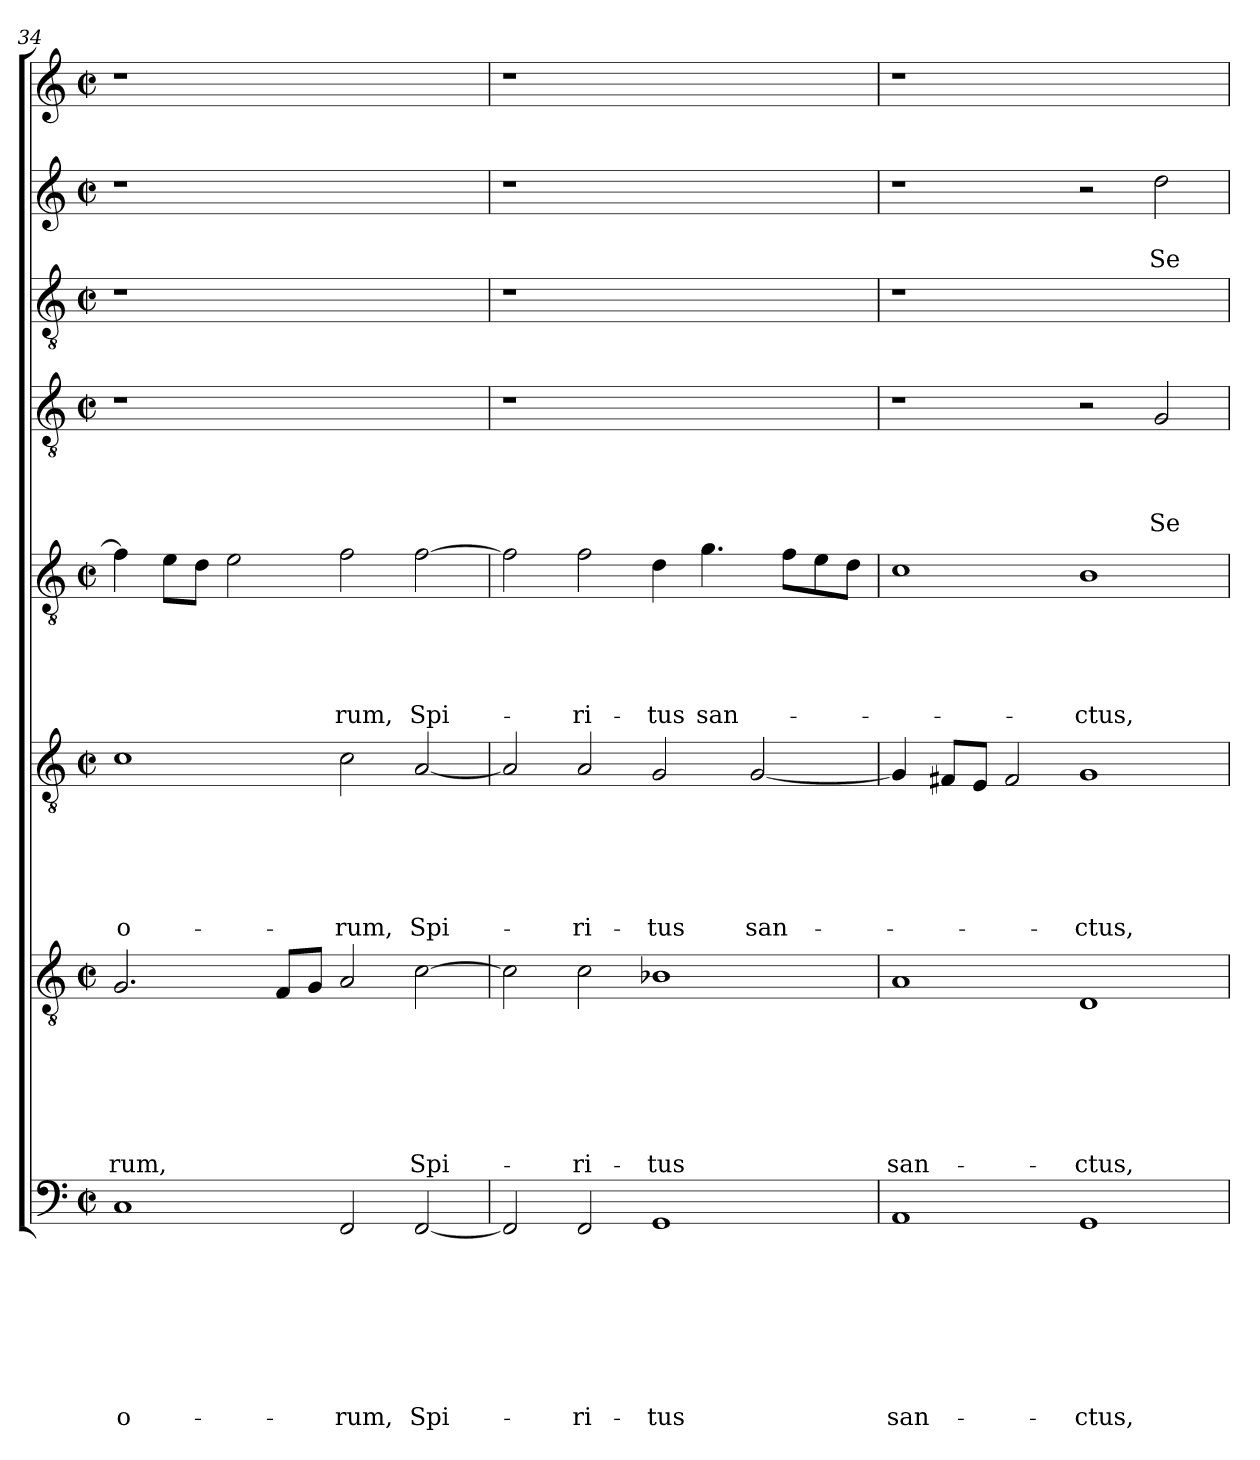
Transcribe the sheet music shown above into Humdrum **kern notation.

**kern	**text	**text	**text	**text	**text	**text	**text	**text	**kern	**text	**text	**text	**text	**text	**text	**text	**kern	**text	**text	**text	**text	**text	**text	**kern	**text	**text	**text	**text	**text	**kern	**text	**text	**text	**text	**kern	**kern	**text	**text	**kern
*part8	*part8	*part8	*part8	*part8	*part8	*part8	*part8	*part8	*part7	*part7	*part7	*part7	*part7	*part7	*part7	*part7	*part6	*part6	*part6	*part6	*part6	*part6	*part6	*part5	*part5	*part5	*part5	*part5	*part5	*part4	*part4	*part4	*part4	*part4	*part3	*part2	*part2	*part2	*part1
*staff8	*staff8	*staff8	*staff8	*staff8	*staff8	*staff8	*staff8	*staff8	*staff7	*staff7	*staff7	*staff7	*staff7	*staff7	*staff7	*staff7	*staff6	*staff6	*staff6	*staff6	*staff6	*staff6	*staff6	*staff5	*staff5	*staff5	*staff5	*staff5	*staff5	*staff4	*staff4	*staff4	*staff4	*staff4	*staff3	*staff2	*staff2	*staff2	*staff1
*clefF4	*	*	*	*	*	*	*	*	*clefGv2	*	*	*	*	*	*	*	*clefGv2	*	*	*	*	*	*	*clefGv2	*	*	*	*	*	*clefGv2	*	*	*	*	*clefGv2	*clefG2	*	*	*clefG2
*k[]	*	*	*	*	*	*	*	*	*k[]	*	*	*	*	*	*	*	*k[]	*	*	*	*	*	*	*k[]	*	*	*	*	*	*k[]	*	*	*	*	*k[]	*k[]	*	*	*k[]
*C:	*	*	*	*	*	*	*	*	*C:	*	*	*	*	*	*	*	*C:	*	*	*	*	*	*	*C:	*	*	*	*	*	*C:	*	*	*	*	*C:	*C:	*	*	*C:
*M2/2	*	*	*	*	*	*	*	*	*M2/2	*	*	*	*	*	*	*	*M2/2	*	*	*	*	*	*	*M2/2	*	*	*	*	*	*M2/2	*	*	*	*	*M2/2	*M2/2	*	*	*M2/2
*met(c|)	*	*	*	*	*	*	*	*	*met(c|)	*	*	*	*	*	*	*	*met(c|)	*	*	*	*	*	*	*met(c|)	*	*	*	*	*	*met(c|)	*	*	*	*	*met(c|)	*met(c|)	*	*	*met(c|)
=34	=34	=34	=34	=34	=34	=34	=34	=34	=34	=34	=34	=34	=34	=34	=34	=34	=34	=34	=34	=34	=34	=34	=34	=34	=34	=34	=34	=34	=34	=34	=34	=34	=34	=34	=34	=34	=34	=34	=34
!	!	!	!	!	!	!	!	!LO:LY:b	!	!	!	!	!	!	!	!LO:LY:b	!	!	!	!	!	!	!LO:LY:b	!	!	!	!	!	!	!	!	!	!	!	!	!	!	!	!
1C	.	.	.	.	.	.	.	-o-	2.G/	.	.	.	.	.	.	-rum,	1c	.	.	.	.	.	-o-	4f\]	.	.	.	.	.	1r	.	.	.	.	1r	1r	.	.	1r
.	.	.	.	.	.	.	.	.	.	.	.	.	.	.	.	.	.	.	.	.	.	.	.	8e\L	.	.	.	.	.	.	.	.	.	.	.	.	.	.	.
.	.	.	.	.	.	.	.	.	.	.	.	.	.	.	.	.	.	.	.	.	.	.	.	8d\J	.	.	.	.	.	.	.	.	.	.	.	.	.	.	.
.	.	.	.	.	.	.	.	.	.	.	.	.	.	.	.	.	.	.	.	.	.	.	.	2e\	.	.	.	.	.	.	.	.	.	.	.	.	.	.	.
.	.	.	.	.	.	.	.	.	8F/L	.	.	.	.	.	.	.	.	.	.	.	.	.	.	.	.	.	.	.	.	.	.	.	.	.	.	.	.	.	.
.	.	.	.	.	.	.	.	.	8G/J	.	.	.	.	.	.	.	.	.	.	.	.	.	.	.	.	.	.	.	.	.	.	.	.	.	.	.	.	.	.
!	!	!	!	!	!	!	!	!LO:LY:b	!	!	!	!	!	!	!	!	!	!	!	!	!	!	!LO:LY:b	!	!	!	!	!	!LO:LY:b	!	!	!	!	!	!	!	!	!	!
2FF/	.	.	.	.	.	.	.	-rum,	2A/	.	.	.	.	.	.	.	2c\	.	.	.	.	.	-rum,	2f\	.	.	.	.	-rum,	1ryy	.	.	.	.	1ryy	1ryy	.	.	1ryy
!	!	!	!	!	!	!	!	!LO:LY:b	!	!	!	!	!	!	!	!LO:LY:b	!	!	!	!	!	!	!LO:LY:b	!	!	!	!	!	!LO:LY:b	!	!	!	!	!	!	!	!	!	!
[2FF/	.	.	.	.	.	.	.	Spi-	[2c\	.	.	.	.	.	.	Spi-	[2A/	.	.	.	.	.	Spi-	[2f\	.	.	.	.	Spi-	.	.	.	.	.	.	.	.	.	.
=35	=35	=35	=35	=35	=35	=35	=35	=35	=35	=35	=35	=35	=35	=35	=35	=35	=35	=35	=35	=35	=35	=35	=35	=35	=35	=35	=35	=35	=35	=35	=35	=35	=35	=35	=35	=35	=35	=35	=35
2FF/]	.	.	.	.	.	.	.	.	2c\]	.	.	.	.	.	.	.	2A/]	.	.	.	.	.	.	2f\]	.	.	.	.	.	1r	.	.	.	.	1r	1r	.	.	1r
!	!	!	!	!	!	!	!	!LO:LY:b	!	!	!	!	!	!	!	!LO:LY:b	!	!	!	!	!	!	!LO:LY:b	!	!	!	!	!	!LO:LY:b	!	!	!	!	!	!	!	!	!	!
2FF/	.	.	.	.	.	.	.	-ri-	2c\	.	.	.	.	.	.	-ri-	2A/	.	.	.	.	.	-ri-	2f\	.	.	.	.	-ri-	.	.	.	.	.	.	.	.	.	.
!	!	!	!	!	!	!	!	!LO:LY:b	!	!	!	!	!	!	!	!LO:LY:b	!	!	!	!	!	!	!LO:LY:b	!	!	!	!	!	!LO:LY:b	!	!	!	!	!	!	!	!	!	!
1GG	.	.	.	.	.	.	.	-tus	1B-X	.	.	.	.	.	.	-tus	2G/	.	.	.	.	.	-tus	4d\	.	.	.	.	-tus	1ryy	.	.	.	.	1ryy	1ryy	.	.	1ryy
!	!	!	!	!	!	!	!	!	!	!	!	!	!	!	!	!	!	!	!	!	!	!	!	!	!	!	!	!	!LO:LY:b	!	!	!	!	!	!	!	!	!	!
.	.	.	.	.	.	.	.	.	.	.	.	.	.	.	.	.	.	.	.	.	.	.	.	4.g\	.	.	.	.	san-	.	.	.	.	.	.	.	.	.	.
!	!	!	!	!	!	!	!	!	!	!	!	!	!	!	!	!	!	!	!	!	!	!	!LO:LY:b	!	!	!	!	!	!	!	!	!	!	!	!	!	!	!	!
.	.	.	.	.	.	.	.	.	.	.	.	.	.	.	.	.	[2G/	.	.	.	.	.	san-	.	.	.	.	.	.	.	.	.	.	.	.	.	.	.	.
.	.	.	.	.	.	.	.	.	.	.	.	.	.	.	.	.	.	.	.	.	.	.	.	8f\L	.	.	.	.	.	.	.	.	.	.	.	.	.	.	.
.	.	.	.	.	.	.	.	.	.	.	.	.	.	.	.	.	.	.	.	.	.	.	.	8e\	.	.	.	.	.	.	.	.	.	.	.	.	.	.	.
.	.	.	.	.	.	.	.	.	.	.	.	.	.	.	.	.	.	.	.	.	.	.	.	8d\J	.	.	.	.	.	.	.	.	.	.	.	.	.	.	.
!!LO:PB:g=z
=36	=36	=36	=36	=36	=36	=36	=36	=36	=36	=36	=36	=36	=36	=36	=36	=36	=36	=36	=36	=36	=36	=36	=36	=36	=36	=36	=36	=36	=36	=36	=36	=36	=36	=36	=36	=36	=36	=36	=36
!	!	!	!	!	!	!	!	!LO:LY:b	!	!	!	!	!	!	!	!LO:LY:b	!	!	!	!	!	!	!	!	!	!	!	!	!	!	!	!	!	!	!	!	!	!	!
1AA	.	.	.	.	.	.	.	san-	1A	.	.	.	.	.	.	san-	4G/]	.	.	.	.	.	.	1c	.	.	.	.	.	1r	.	.	.	.	1r	1r	.	.	1r
.	.	.	.	.	.	.	.	.	.	.	.	.	.	.	.	.	8F#X/L	.	.	.	.	.	.	.	.	.	.	.	.	.	.	.	.	.	.	.	.	.	.
.	.	.	.	.	.	.	.	.	.	.	.	.	.	.	.	.	8E/J	.	.	.	.	.	.	.	.	.	.	.	.	.	.	.	.	.	.	.	.	.	.
.	.	.	.	.	.	.	.	.	.	.	.	.	.	.	.	.	2F#/	.	.	.	.	.	.	.	.	.	.	.	.	.	.	.	.	.	.	.	.	.	.
!	!	!	!	!	!	!	!	!LO:LY:b	!	!	!	!	!	!	!	!LO:LY:b	!	!	!	!	!	!	!LO:LY:b	!	!	!	!	!	!LO:LY:b	!	!	!	!	!	!	!	!	!	!
1GG	.	.	.	.	.	.	.	-ctus,	1D	.	.	.	.	.	.	-ctus,	1G	.	.	.	.	.	-ctus,	1B	.	.	.	.	-ctus,	2r	.	.	.	.	1ryy	2r	.	.	1ryy
!	!	!	!	!	!	!	!	!	!	!	!	!	!	!	!	!	!	!	!	!	!	!	!	!	!	!	!	!	!	!	!	!	!	!LO:LY:b	!	!	!	!LO:LY:b	!
.	.	.	.	.	.	.	.	.	.	.	.	.	.	.	.	.	.	.	.	.	.	.	.	.	.	.	.	.	.	2G/	.	.	.	Se-	.	2dd\	.	Se-	.
=	=	=	=	=	=	=	=	=	=	=	=	=	=	=	=	=	=	=	=	=	=	=	=	=	=	=	=	=	=	=	=	=	=	=	=	=	=	=	=
*-	*-	*-	*-	*-	*-	*-	*-	*-	*-	*-	*-	*-	*-	*-	*-	*-	*-	*-	*-	*-	*-	*-	*-	*-	*-	*-	*-	*-	*-	*-	*-	*-	*-	*-	*-	*-	*-	*-	*-
